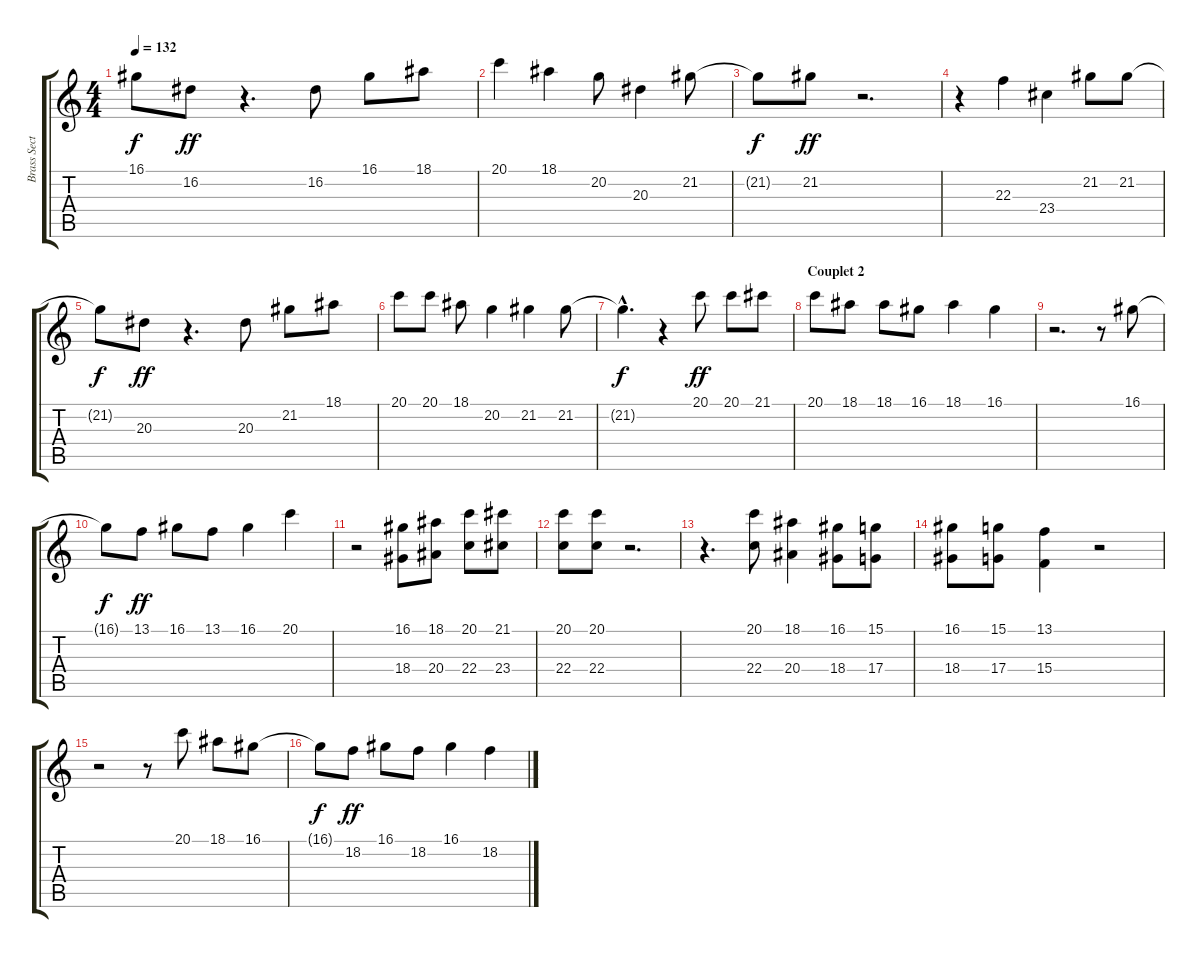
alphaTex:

\track ("Brass Section / T. Sax" "Brass Sect") {instrument brasssection}
\staff {score tabs}
\tuning (E4 B3 G3 D3 A2 E2) {hide}
\ts (4 4)
\tempo 132
\clef g2
\ks c
16.1{t}.8{dy f} 16.2.8{dy ff} r.4{d} 16.2.8 16.1.8 18.1.8 |
20.1.4 18.1.4 20.2.8 20.3.4 21.2.8 |
21.2{t}.8{dy f} 21.2.8{dy ff} r.2{d} |
r.4 22.3.4 23.4.4 21.2.8 21.2.8 |
21.2{t}.8{dy f} 20.3.8{dy ff} r.4{d} 20.3.8 21.2.8 18.1.8 |
20.1.8 20.1.8 18.1.8 20.2.4 21.2.4 21.2.8 |
21.2{hac t}.4{d dy f} r.4 20.1.8{dy ff} 20.1.8 21.1.8 |
\section ("" "Couplet 2")
20.1.8 18.1.8 18.1.8 16.1.8 18.1.4 16.1.4 |
r.2{d} r.8 16.1.8 |
16.1{t}.8{dy f} 13.1.8{dy ff} 16.1.8 13.1.8 16.1.4 20.1.4 |
r.2 (16.1 18.4).8 (18.1 20.4).8 (20.1 22.4).8 (21.1 23.4).8 |
(20.1 22.4).8 (20.1 22.4).8 r.2{d} |
r.4{d} (20.1 22.4).8 (18.1 20.4).4 (16.1 18.4).8 (15.1 17.4).8 |
(16.1 18.4).8 (15.1 17.4).8 (13.1 15.4).4 r.2 |
r.2 r.8 20.1.8 18.1.8 16.1.8 |
16.1{t}.8{dy f} 18.2.8{dy ff} 16.1.8 18.2.8 16.1.4 18.2.4
